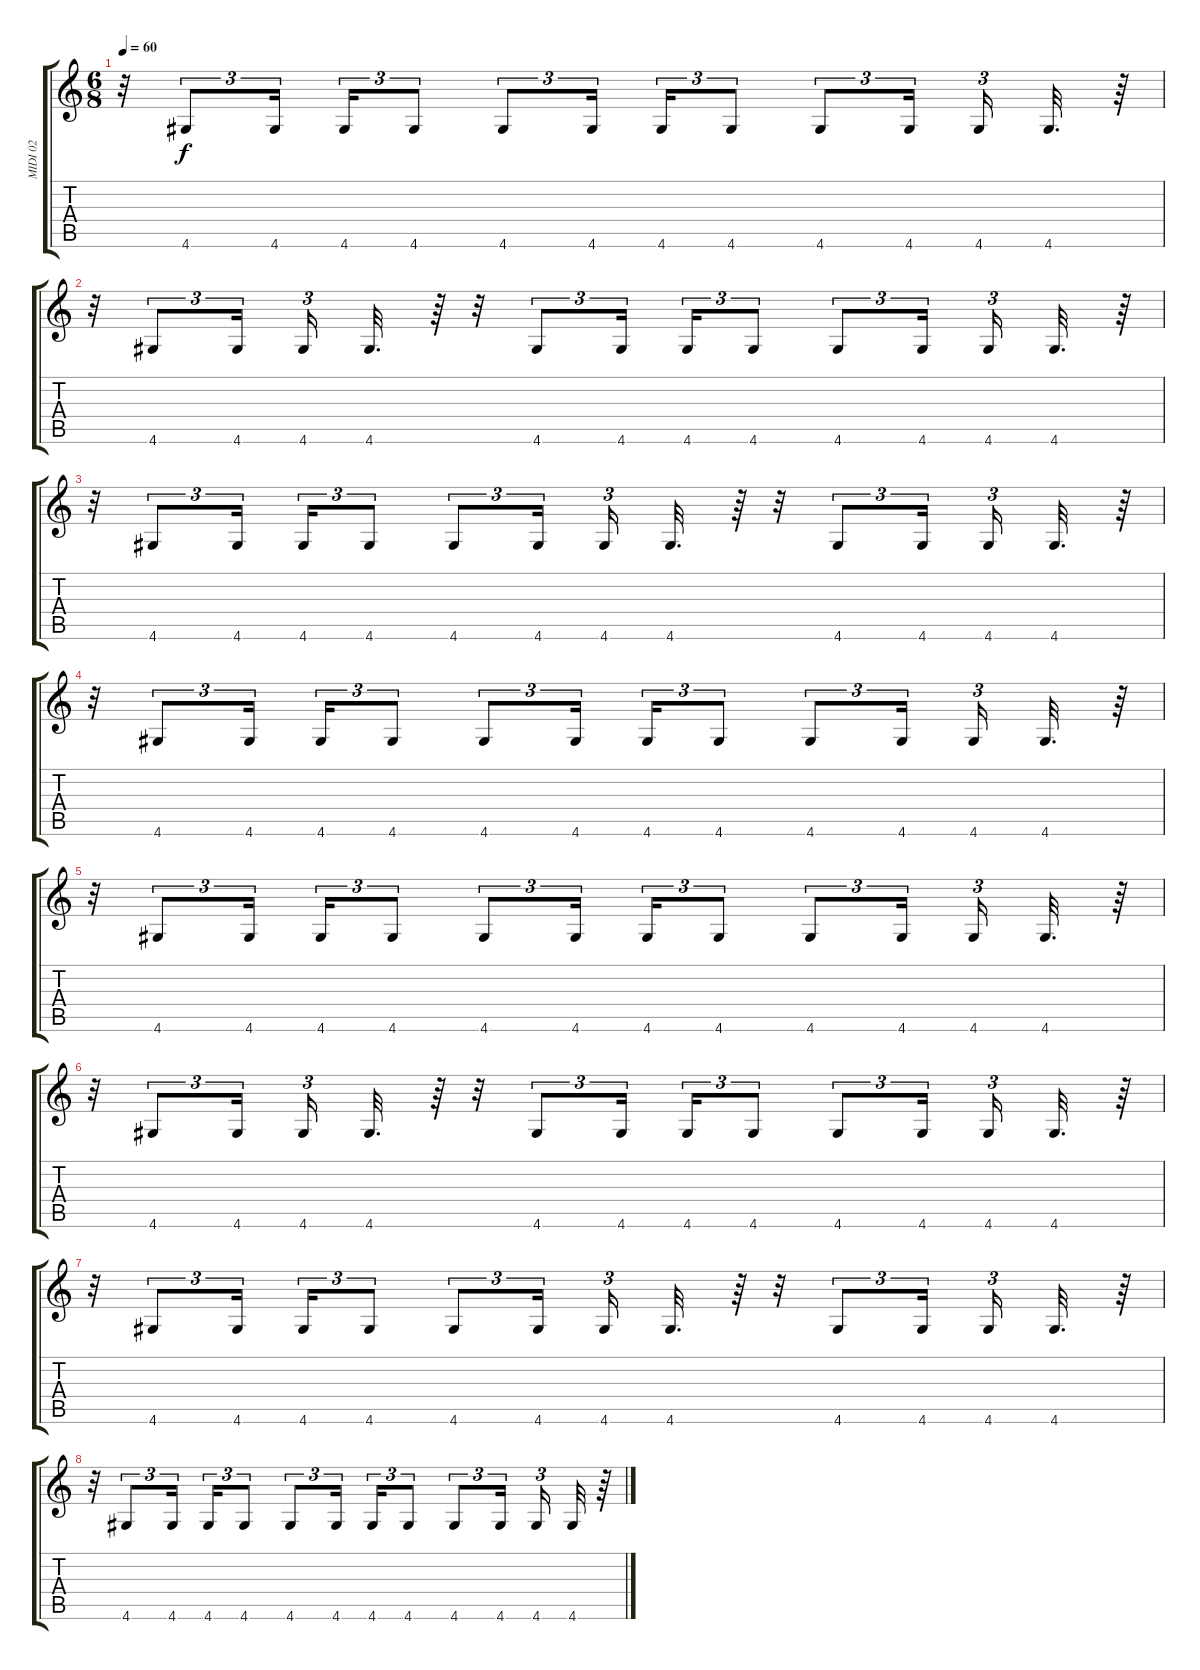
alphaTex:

\track ("MIDI 02" "MIDI 02") {instrument acousticguitarnylon}
\staff {score tabs}
\tuning (E4 B3 G3 D3 A2 E2) {hide}
\ts (6 8)
\tempo 60
\clef g2
\ks c
r.32{dy f} 4.6.8{tu (3 2)} 4.6.16{tu (3 2)} 4.6.16{tu (3 2)} 4.6.8{tu (3 2)} 4.6.8{tu (3 2)} 4.6.16{tu (3 2)} 4.6.16{tu (3 2)} 4.6.8{tu (3 2)} 4.6.8{tu (3 2)} 4.6.16{tu (3 2)} 4.6.16{tu (3 2)} 4.6.32{d} r.64 |
r.32 4.6.8{tu (3 2)} 4.6.16{tu (3 2)} 4.6.16{tu (3 2)} 4.6.32{d} r.64 r.32 4.6.8{tu (3 2)} 4.6.16{tu (3 2)} 4.6.16{tu (3 2)} 4.6.8{tu (3 2)} 4.6.8{tu (3 2)} 4.6.16{tu (3 2)} 4.6.16{tu (3 2)} 4.6.32{d} r.64 |
r.32 4.6.8{tu (3 2)} 4.6.16{tu (3 2)} 4.6.16{tu (3 2)} 4.6.8{tu (3 2)} 4.6.8{tu (3 2)} 4.6.16{tu (3 2)} 4.6.16{tu (3 2)} 4.6.32{d} r.64 r.32 4.6.8{tu (3 2)} 4.6.16{tu (3 2)} 4.6.16{tu (3 2)} 4.6.32{d} r.64 |
r.32 4.6.8{tu (3 2)} 4.6.16{tu (3 2)} 4.6.16{tu (3 2)} 4.6.8{tu (3 2)} 4.6.8{tu (3 2)} 4.6.16{tu (3 2)} 4.6.16{tu (3 2)} 4.6.8{tu (3 2)} 4.6.8{tu (3 2)} 4.6.16{tu (3 2)} 4.6.16{tu (3 2)} 4.6.32{d} r.64 |
r.32 4.6.8{tu (3 2)} 4.6.16{tu (3 2)} 4.6.16{tu (3 2)} 4.6.8{tu (3 2)} 4.6.8{tu (3 2)} 4.6.16{tu (3 2)} 4.6.16{tu (3 2)} 4.6.8{tu (3 2)} 4.6.8{tu (3 2)} 4.6.16{tu (3 2)} 4.6.16{tu (3 2)} 4.6.32{d} r.64 |
r.32 4.6.8{tu (3 2)} 4.6.16{tu (3 2)} 4.6.16{tu (3 2)} 4.6.32{d} r.64 r.32 4.6.8{tu (3 2)} 4.6.16{tu (3 2)} 4.6.16{tu (3 2)} 4.6.8{tu (3 2)} 4.6.8{tu (3 2)} 4.6.16{tu (3 2)} 4.6.16{tu (3 2)} 4.6.32{d} r.64 |
r.32 4.6.8{tu (3 2)} 4.6.16{tu (3 2)} 4.6.16{tu (3 2)} 4.6.8{tu (3 2)} 4.6.8{tu (3 2)} 4.6.16{tu (3 2)} 4.6.16{tu (3 2)} 4.6.32{d} r.64 r.32 4.6.8{tu (3 2)} 4.6.16{tu (3 2)} 4.6.16{tu (3 2)} 4.6.32{d} r.64 |
r.32 4.6.8{tu (3 2)} 4.6.16{tu (3 2)} 4.6.16{tu (3 2)} 4.6.8{tu (3 2)} 4.6.8{tu (3 2)} 4.6.16{tu (3 2)} 4.6.16{tu (3 2)} 4.6.8{tu (3 2)} 4.6.8{tu (3 2)} 4.6.16{tu (3 2)} 4.6.16{tu (3 2)} 4.6.32 r.64
